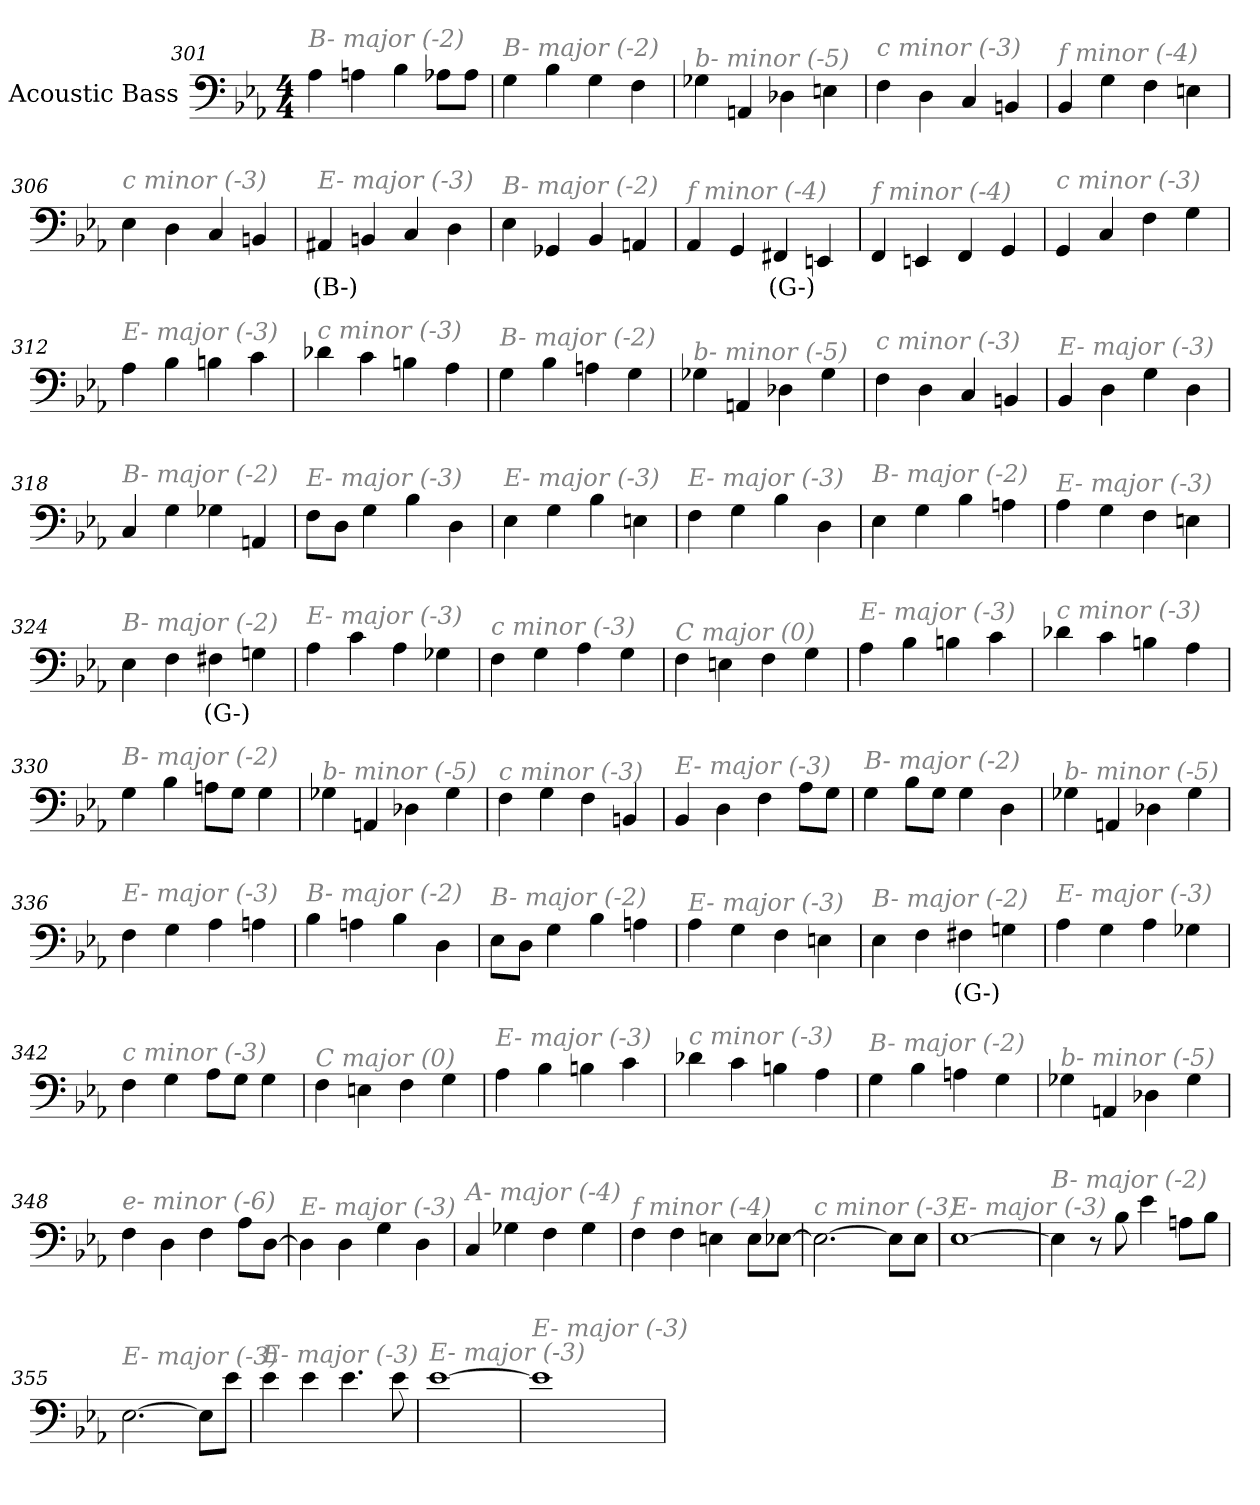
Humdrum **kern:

**kern	**text
*part1	*part1
*staff1	*staff1
*I"Acoustic Bass	*
*clefF4	*
*ITrd7c12	*
*k[b-e-a-]	*
*E-:	*
*M4/4	*
=301	=301
!LO:TX:i:color=#808080:t=B- major (-2)	!
4AA-	.
4AAn	.
4BB-	.
8AA-XL	.
8AA-J	.
=302	=302
!LO:TX:i:color=#808080:t=B- major (-2)	!
4GG	.
4BB-	.
4GG	.
4FF	.
=303	=303
!LO:TX:i:color=#808080:t=b- minor (-5)	!
4GG-X	.
4AAAn	.
4DD-X	.
4EEn	.
=304	=304
!LO:TX:i:color=#808080:t=c minor (-3)	!
4FF	.
4DD	.
4CC	.
4BBBn	.
=305	=305
!LO:TX:i:color=#808080:t=f minor (-4)	!
4BBB-	.
4GG	.
4FF	.
4EEn	.
=306	=306
!LO:TX:i:color=#808080:t=c minor (-3)	!
4EE-	.
4DD	.
4CC	.
4BBBn	.
=307	=307
!LO:TX:i:color=#808080:t=E- major (-3)	!
4AAA#Xi	(B-)
4BBBn	.
4CC	.
4DD	.
=308	=308
!LO:TX:i:color=#808080:t=B- major (-2)	!
4EE-	.
4GGG-X	.
4BBB-	.
4AAAn	.
=309	=309
!LO:TX:i:color=#808080:t=f minor (-4)	!
4AAA-	.
4GGG	.
4FFF#Xi	(G-)
4EEEn	.
=310	=310
!LO:TX:i:color=#808080:t=f minor (-4)	!
4FFF	.
4EEEn	.
4FFF	.
4GGG	.
=311	=311
!LO:TX:i:color=#808080:t=c minor (-3)	!
4GGG	.
4CC	.
4FF	.
4GG	.
=312	=312
!LO:TX:i:color=#808080:t=E- major (-3)	!
4AA-	.
4BB-	.
4BBn	.
4C	.
=313	=313
!LO:TX:i:color=#808080:t=c minor (-3)	!
4D-X	.
4C	.
4BBn	.
4AA-	.
=314	=314
!LO:TX:i:color=#808080:t=B- major (-2)	!
4GG	.
4BB-	.
4AAn	.
4GG	.
=315	=315
!LO:TX:i:color=#808080:t=b- minor (-5)	!
4GG-X	.
4AAAn	.
4DD-X	.
4GG-	.
=316	=316
!LO:TX:i:color=#808080:t=c minor (-3)	!
4FF	.
4DD	.
4CC	.
4BBBn	.
=317	=317
!LO:TX:i:color=#808080:t=E- major (-3)	!
4BBB-	.
4DD	.
4GG	.
4DD	.
=318	=318
!LO:TX:i:color=#808080:t=B- major (-2)	!
4CC	.
4GG	.
4GG-X	.
4AAAn	.
=319	=319
!LO:TX:i:color=#808080:t=E- major (-3)	!
8FFL	.
8DDJ	.
4GG	.
4BB-	.
4DD	.
=320	=320
!LO:TX:i:color=#808080:t=E- major (-3)	!
4EE-	.
4GG	.
4BB-	.
4EEn	.
=321	=321
!LO:TX:i:color=#808080:t=E- major (-3)	!
4FF	.
4GG	.
4BB-	.
4DD	.
=322	=322
!LO:TX:i:color=#808080:t=B- major (-2)	!
4EE-	.
4GG	.
4BB-	.
4AAn	.
=323	=323
!LO:TX:i:color=#808080:t=E- major (-3)	!
4AA-	.
4GG	.
4FF	.
4EEn	.
=324	=324
!LO:TX:i:color=#808080:t=B- major (-2)	!
4EE-	.
4FF	.
4FF#Xj	(G-)
4GGn	.
=325	=325
!LO:TX:i:color=#808080:t=E- major (-3)	!
4AA-	.
4C	.
4AA-	.
4GG-X	.
=326	=326
!LO:TX:i:color=#808080:t=c minor (-3)	!
4FF	.
4GG	.
4AA-	.
4GG	.
=327	=327
!LO:TX:i:color=#808080:t=C major (0)	!
4FF	.
4EEn	.
4FF	.
4GG	.
=328	=328
!LO:TX:i:color=#808080:t=E- major (-3)	!
4AA-	.
4BB-	.
4BBn	.
4C	.
=329	=329
!LO:TX:i:color=#808080:t=c minor (-3)	!
4D-X	.
4C	.
4BBn	.
4AA-	.
=330	=330
!LO:TX:i:color=#808080:t=B- major (-2)	!
4GG	.
4BB-	.
8AAnL	.
8GGJ	.
4GG	.
=331	=331
!LO:TX:i:color=#808080:t=b- minor (-5)	!
4GG-X	.
4AAAn	.
4DD-X	.
4GG-	.
=332	=332
!LO:TX:i:color=#808080:t=c minor (-3)	!
4FF	.
4GG	.
4FF	.
4BBBn	.
=333	=333
!LO:TX:i:color=#808080:t=E- major (-3)	!
4BBB-	.
4DD	.
4FF	.
8AA-L	.
8GGJ	.
=334	=334
!LO:TX:i:color=#808080:t=B- major (-2)	!
4GG	.
8BB-L	.
8GGJ	.
4GG	.
4DD	.
=335	=335
!LO:TX:i:color=#808080:t=b- minor (-5)	!
4GG-X	.
4AAAn	.
4DD-X	.
4GG-	.
=336	=336
!LO:TX:i:color=#808080:t=E- major (-3)	!
4FF	.
4GG	.
4AA-	.
4AAn	.
=337	=337
!LO:TX:i:color=#808080:t=B- major (-2)	!
4BB-	.
4AAn	.
4BB-	.
4DD	.
=338	=338
!LO:TX:i:color=#808080:t=B- major (-2)	!
8EE-L	.
8DDJ	.
4GG	.
4BB-	.
4AAn	.
=339	=339
!LO:TX:i:color=#808080:t=E- major (-3)	!
4AA-	.
4GG	.
4FF	.
4EEn	.
=340	=340
!LO:TX:i:color=#808080:t=B- major (-2)	!
4EE-	.
4FF	.
4FF#Xj	(G-)
4GGn	.
=341	=341
!LO:TX:i:color=#808080:t=E- major (-3)	!
4AA-	.
4GG	.
4AA-	.
4GG-X	.
=342	=342
!LO:TX:i:color=#808080:t=c minor (-3)	!
4FF	.
4GG	.
8AA-L	.
8GGJ	.
4GG	.
=343	=343
!LO:TX:i:color=#808080:t=C major (0)	!
4FF	.
4EEn	.
4FF	.
4GG	.
=344	=344
!LO:TX:i:color=#808080:t=E- major (-3)	!
4AA-	.
4BB-	.
4BBn	.
4C	.
=345	=345
!LO:TX:i:color=#808080:t=c minor (-3)	!
4D-X	.
4C	.
4BBn	.
4AA-	.
=346	=346
!LO:TX:i:color=#808080:t=B- major (-2)	!
4GG	.
4BB-	.
4AAn	.
4GG	.
=347	=347
!LO:TX:i:color=#808080:t=b- minor (-5)	!
4GG-X	.
4AAAn	.
4DD-X	.
4GG-	.
=348	=348
!LO:TX:i:color=#808080:t=e- minor (-6)	!
4FF	.
4DD	.
4FF	.
8AA-L	.
[8DDJ	.
=349	=349
!LO:TX:i:color=#808080:t=E- major (-3)	!
4DD]	.
4DD	.
4GG	.
4DD	.
=350	=350
!LO:TX:i:color=#808080:t=A- major (-4)	!
4CC	.
4GG-X	.
4FF	.
4GG-	.
=351	=351
!LO:TX:i:color=#808080:t=f minor (-4)	!
4FF	.
4FF	.
4EEn	.
8EEL	.
[8EE-XJ	.
=352	=352
!LO:TX:i:color=#808080:t=c minor (-3)	!
2.EE-_	.
8EE-L]	.
8EE-J	.
=353	=353
!LO:TX:i:color=#808080:t=E- major (-3)	!
[1EE-	.
=354	=354
!LO:TX:i:color=#808080:t=B- major (-2)	!
4EE-]	.
8r	.
8BB-	.
4E-	.
8AAnL	.
8BB-J	.
=355	=355
!LO:TX:i:color=#808080:t=E- major (-3)	!
[2.EE-	.
8EE-L]	.
8E-J	.
=356	=356
!LO:TX:i:color=#808080:t=E- major (-3)	!
4E-	.
4E-	.
4.E-	.
8E-	.
=357	=357
!LO:TX:i:color=#808080:t=E- major (-3)	!
[1E-	.
=358	=358
!LO:TX:i:color=#808080:t=E- major (-3)	!
1E-]	.
=	=
*-	*-
